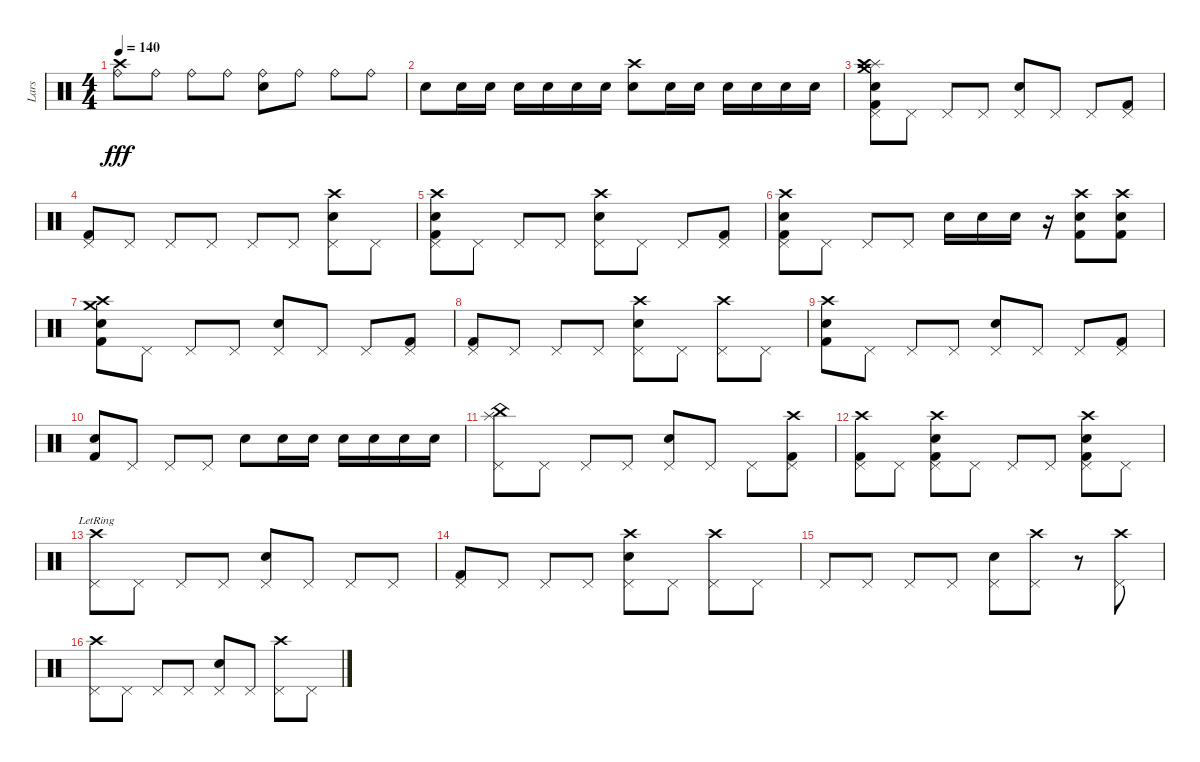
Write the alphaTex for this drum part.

\track ("Lars" "Lars") {instrument percussion}
\staff {score}
\articulation defaults
\ts (4 4)
\tempo 140
\clef neutral
\ks c
("Crash high (hit)" "Ride (bell)").8{dy fff} "Ride (bell)".8 "Ride (bell)".8 "Ride (bell)".8 ("Ride (bell)" "Snare (hit) 2").8 "Ride (bell)".8 "Ride (bell)".8 "Ride (bell)".8 |
"Snare (hit) 2".8 "Snare (hit) 2".16 "Snare (hit) 2".16 "Snare (hit) 2".16 "Snare (hit) 2".16 "Snare (hit) 2".16 "Snare (hit) 2".16 ("Crash high (hit)" "Snare (hit) 2").8 "Snare (hit) 2".16 "Snare (hit) 2".16 "Snare (hit) 2".16 "Snare (hit) 2".16 "Snare (hit) 2".16 "Snare (hit) 2".16 |
("Crash medium (hit)" "Splash (hit)" "Pedal Hi-Hat (hit)" "Crash high (hit)" "Snare (hit) 2" "Kick (hit) 2").8 "Pedal Hi-Hat (hit)".8 "Pedal Hi-Hat (hit)".8 "Pedal Hi-Hat (hit)".8 ("Pedal Hi-Hat (hit)" "Snare (hit) 2").8 "Pedal Hi-Hat (hit)".8 "Pedal Hi-Hat (hit)".8 ("Pedal Hi-Hat (hit)" "Kick (hit) 2").8 |
("Pedal Hi-Hat (hit)" "Kick (hit) 2").8 "Pedal Hi-Hat (hit)".8 "Pedal Hi-Hat (hit)".8 "Pedal Hi-Hat (hit)".8 "Pedal Hi-Hat (hit)".8 "Pedal Hi-Hat (hit)".8 ("Crash high (hit)" "Pedal Hi-Hat (hit)" "Snare (hit) 2").8 "Pedal Hi-Hat (hit)".8 |
("Crash high (hit)" "Pedal Hi-Hat (hit)" "Snare (hit) 2" "Kick (hit) 2").8 "Pedal Hi-Hat (hit)".8 "Pedal Hi-Hat (hit)".8 "Pedal Hi-Hat (hit)".8 ("Crash high (hit)" "Pedal Hi-Hat (hit)" "Snare (hit) 2").8 "Pedal Hi-Hat (hit)".8 "Pedal Hi-Hat (hit)".8 ("Pedal Hi-Hat (hit)" "Kick (hit) 2").8 |
("Crash high (hit)" "Pedal Hi-Hat (hit)" "Snare (hit) 2" "Kick (hit) 2").8 "Pedal Hi-Hat (hit)".8 "Pedal Hi-Hat (hit)".8 "Pedal Hi-Hat (hit)".8 "Snare (hit) 2".16 "Snare (hit) 2".16 "Snare (hit) 2".16 r.16 ("Crash high (hit)" "Snare (hit) 2" "Kick (hit) 2").8 ("Crash high (hit)" "Snare (hit) 2" "Kick (hit) 2").8 |
("Crash medium (hit)" "Crash high (hit)" "Snare (hit) 2" "Kick (hit) 2").8 "Pedal Hi-Hat (hit)".8 "Pedal Hi-Hat (hit)".8 "Pedal Hi-Hat (hit)".8 ("Pedal Hi-Hat (hit)" "Snare (hit) 2").8 "Pedal Hi-Hat (hit)".8 "Pedal Hi-Hat (hit)".8 ("Pedal Hi-Hat (hit)" "Kick (hit) 2").8 |
("Pedal Hi-Hat (hit)" "Kick (hit) 2").8 "Pedal Hi-Hat (hit)".8 "Pedal Hi-Hat (hit)".8 "Pedal Hi-Hat (hit)".8 ("Crash high (hit)" "Pedal Hi-Hat (hit)" "Snare (hit) 2").8 "Pedal Hi-Hat (hit)".8 ("Crash high (hit)" "Pedal Hi-Hat (hit)").8 "Pedal Hi-Hat (hit)".8 |
("Crash high (hit)" "Snare (hit) 2" "Kick (hit) 2").8 "Pedal Hi-Hat (hit)".8 "Pedal Hi-Hat (hit)".8 "Pedal Hi-Hat (hit)".8 ("Pedal Hi-Hat (hit)" "Snare (hit) 2").8 "Pedal Hi-Hat (hit)".8 "Pedal Hi-Hat (hit)".8 ("Pedal Hi-Hat (hit)" "Kick (hit) 2").8 |
("Snare (hit) 2" "Kick (hit) 2").8 "Pedal Hi-Hat (hit)".8 "Pedal Hi-Hat (hit)".8 "Pedal Hi-Hat (hit)".8 "Snare (hit) 2".8 "Snare (hit) 2".16 "Snare (hit) 2".16 "Snare (hit) 2".16 "Snare (hit) 2".16 "Snare (hit) 2".16 "Snare (hit) 2".16 |
("China (hit)" "Splash (hit)" "Pedal Hi-Hat (hit)").8 "Pedal Hi-Hat (hit)".8 "Pedal Hi-Hat (hit)".8 "Pedal Hi-Hat (hit)".8 ("Pedal Hi-Hat (hit)" "Snare (hit) 2").8 "Pedal Hi-Hat (hit)".8 "Pedal Hi-Hat (hit)".8 ("Crash high (hit)" "Pedal Hi-Hat (hit)" "Kick (hit) 2").8 |
("Crash high (hit)" "Pedal Hi-Hat (hit)" "Kick (hit) 2").8 "Pedal Hi-Hat (hit)".8 ("Snare (hit) 2" "Crash high (hit)" "Pedal Hi-Hat (hit)" "Kick (hit) 2").8 "Pedal Hi-Hat (hit)".8 "Pedal Hi-Hat (hit)".8 "Pedal Hi-Hat (hit)".8 ("Snare (hit) 2" "Crash high (hit)" "Pedal Hi-Hat (hit)" "Kick (hit) 2").8 "Pedal Hi-Hat (hit)".8 |
("Crash high (hit)"{lr} "Pedal Hi-Hat (hit)").8 "Pedal Hi-Hat (hit)".8 "Pedal Hi-Hat (hit)".8 "Pedal Hi-Hat (hit)".8 ("Pedal Hi-Hat (hit)" "Snare (hit) 2").8 "Pedal Hi-Hat (hit)".8 "Pedal Hi-Hat (hit)".8 "Pedal Hi-Hat (hit)".8 |
("Pedal Hi-Hat (hit)" "Kick (hit) 2").8 "Pedal Hi-Hat (hit)".8 "Pedal Hi-Hat (hit)".8 "Pedal Hi-Hat (hit)".8 ("Crash high (hit)" "Pedal Hi-Hat (hit)" "Snare (hit) 2").8 "Pedal Hi-Hat (hit)".8 ("Crash high (hit)" "Pedal Hi-Hat (hit)").8 "Pedal Hi-Hat (hit)".8 |
"Pedal Hi-Hat (hit)".8 "Pedal Hi-Hat (hit)".8 "Pedal Hi-Hat (hit)".8 "Pedal Hi-Hat (hit)".8 ("Pedal Hi-Hat (hit)" "Snare (hit) 2").8 ("Crash high (hit)" "Pedal Hi-Hat (hit)").8 r.8 ("Crash high (hit)" "Pedal Hi-Hat (hit)").8 |
("Crash high (hit)" "Pedal Hi-Hat (hit)").8 "Pedal Hi-Hat (hit)".8 "Pedal Hi-Hat (hit)".8 "Pedal Hi-Hat (hit)".8 ("Pedal Hi-Hat (hit)" "Snare (hit) 2").8 "Pedal Hi-Hat (hit)".8 ("Crash high (hit)" "Pedal Hi-Hat (hit)").8 "Pedal Hi-Hat (hit)".8
